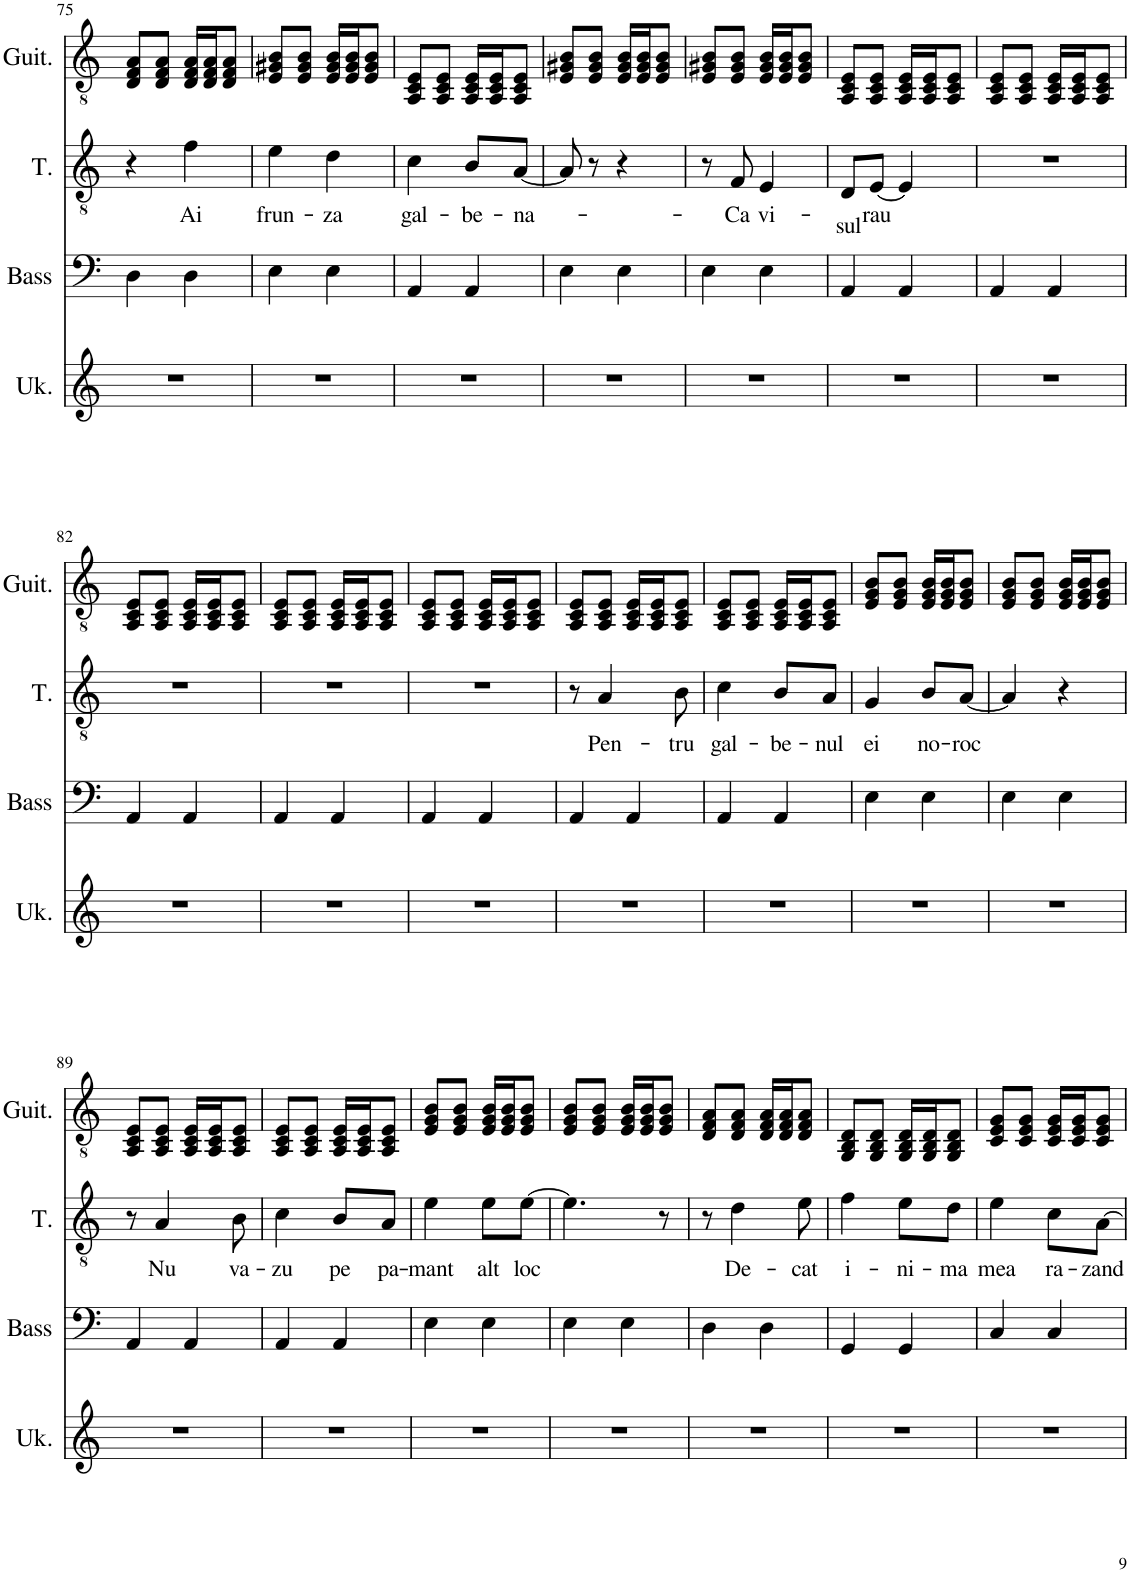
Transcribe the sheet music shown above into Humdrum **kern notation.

**kern	**kern	**kern	**text	**kern
*part4	*part3	*part2	*part2	*part1
*staff4	*staff3	*staff2	*staff2	*staff1
*I"Ukulele	*I"Acoustic Bass	*I"Tenor	*	*I"Acoustic Guitar
*I'Uk.	*I'Bass	*I'T.	*	*I'Guit.
!!LO:PB:g=z
*clefG2	*clefF4	*clefGv2	*	*clefGv2
*	*Trd7c12	*	*	*
*k[]	*k[]	*k[]	*	*k[]
*M2/4	*M2/4	*M2/4	*	*M2/4
=75	=75	=75	=75	=75
2r	4D\	4r	.	8D/ 8F/ 8A/L
.	.	.	.	8D/ 8F/ 8A/J
!	!	!	!LO:LY:b	!
.	4D\	4f\	Ai	16D/ 16F/ 16A/LL
.	.	.	.	16D/ 16F/ 16A/J
.	.	.	.	8D/ 8F/ 8A/J
=76	=76	=76	=76	=76
!	!	!	!LO:LY:b	!
2r	4E\	4e\	frun-	8E/ 8G#X/ 8B/L
.	.	.	.	8E/ 8G#/ 8B/J
!	!	!	!LO:LY:b	!
.	4E\	4d\	-za	16E/ 16G#/ 16B/LL
.	.	.	.	16E/ 16G#/ 16B/J
.	.	.	.	8E/ 8G#/ 8B/J
=77	=77	=77	=77	=77
!	!	!	!LO:LY:b	!
2r	4AA/	4c\	gal-	8AA/ 8C/ 8E/L
.	.	.	.	8AA/ 8C/ 8E/J
!	!	!	!LO:LY:b	!
.	4AA/	8B/L	-be-	16AA/ 16C/ 16E/LL
.	.	.	.	16AA/ 16C/ 16E/J
!	!	!	!LO:LY:b	!
.	.	[8A/J	-na-	8AA/ 8C/ 8E/J
=78	=78	=78	=78	=78
2r	4E\	8A/]	.	8E/ 8G#X/ 8B/L
.	.	8r	.	8E/ 8G#/ 8B/J
.	4E\	4r	.	16E/ 16G#/ 16B/LL
.	.	.	.	16E/ 16G#/ 16B/J
.	.	.	.	8E/ 8G#/ 8B/J
=79	=79	=79	=79	=79
2r	4E\	8r	.	8E/ 8G#X/ 8B/L
!	!	!	!LO:LY:b	!
.	.	8F/	Ca	8E/ 8G#/ 8B/J
!	!	!	!LO:LY:b	!
.	4E\	4E/	vi-	16E/ 16G#/ 16B/LL
.	.	.	.	16E/ 16G#/ 16B/J
.	.	.	.	8E/ 8G#/ 8B/J
=80	=80	=80	=80	=80
!	!	!	!LO:LY:b	!
2r	4AA/	8D/L	-sul	8AA/ 8C/ 8E/L
!	!	!	!LO:LY:b	!
.	.	[8E/J	rau	8AA/ 8C/ 8E/J
.	4AA/	4E/]	.	16AA/ 16C/ 16E/LL
.	.	.	.	16AA/ 16C/ 16E/J
.	.	.	.	8AA/ 8C/ 8E/J
=81	=81	=81	=81	=81
2r	4AA/	2r	.	8AA/ 8C/ 8E/L
.	.	.	.	8AA/ 8C/ 8E/J
.	4AA/	.	.	16AA/ 16C/ 16E/LL
.	.	.	.	16AA/ 16C/ 16E/J
.	.	.	.	8AA/ 8C/ 8E/J
!!LO:LB:g=z
=82	=82	=82	=82	=82
2r	4AA/	2r	.	8AA/ 8C/ 8E/L
.	.	.	.	8AA/ 8C/ 8E/J
.	4AA/	.	.	16AA/ 16C/ 16E/LL
.	.	.	.	16AA/ 16C/ 16E/J
.	.	.	.	8AA/ 8C/ 8E/J
=83	=83	=83	=83	=83
2r	4AA/	2r	.	8AA/ 8C/ 8E/L
.	.	.	.	8AA/ 8C/ 8E/J
.	4AA/	.	.	16AA/ 16C/ 16E/LL
.	.	.	.	16AA/ 16C/ 16E/J
.	.	.	.	8AA/ 8C/ 8E/J
=84	=84	=84	=84	=84
2r	4AA/	2r	.	8AA/ 8C/ 8E/L
.	.	.	.	8AA/ 8C/ 8E/J
.	4AA/	.	.	16AA/ 16C/ 16E/LL
.	.	.	.	16AA/ 16C/ 16E/J
.	.	.	.	8AA/ 8C/ 8E/J
=85	=85	=85	=85	=85
2r	4AA/	8r	.	8AA/ 8C/ 8E/L
!	!	!	!LO:LY:b	!
.	.	4A/	Pen-	8AA/ 8C/ 8E/J
.	4AA/	.	.	16AA/ 16C/ 16E/LL
.	.	.	.	16AA/ 16C/ 16E/J
!	!	!	!LO:LY:b	!
.	.	8B\	-tru	8AA/ 8C/ 8E/J
=86	=86	=86	=86	=86
!	!	!	!LO:LY:b	!
2r	4AA/	4c\	gal-	8AA/ 8C/ 8E/L
.	.	.	.	8AA/ 8C/ 8E/J
!	!	!	!LO:LY:b	!
.	4AA/	8B/L	-be-	16AA/ 16C/ 16E/LL
.	.	.	.	16AA/ 16C/ 16E/J
!	!	!	!LO:LY:b	!
.	.	8A/J	-nul	8AA/ 8C/ 8E/J
=87	=87	=87	=87	=87
!	!	!	!LO:LY:b	!
2r	4E\	4G/	ei	8E/ 8G/ 8B/L
.	.	.	.	8E/ 8G/ 8B/J
!	!	!	!LO:LY:b	!
.	4E\	8B/L	no-	16E/ 16G/ 16B/LL
.	.	.	.	16E/ 16G/ 16B/J
!	!	!	!LO:LY:b	!
.	.	[8A/J	-roc	8E/ 8G/ 8B/J
=88	=88	=88	=88	=88
2r	4E\	4A/]	.	8E/ 8G/ 8B/L
.	.	.	.	8E/ 8G/ 8B/J
.	4E\	4r	.	16E/ 16G/ 16B/LL
.	.	.	.	16E/ 16G/ 16B/J
.	.	.	.	8E/ 8G/ 8B/J
!!LO:LB:g=z
=89	=89	=89	=89	=89
2r	4AA/	8r	.	8AA/ 8C/ 8E/L
!	!	!	!LO:LY:b	!
.	.	4A/	Nu	8AA/ 8C/ 8E/J
.	4AA/	.	.	16AA/ 16C/ 16E/LL
.	.	.	.	16AA/ 16C/ 16E/J
!	!	!	!LO:LY:b	!
.	.	8B\	va-	8AA/ 8C/ 8E/J
=90	=90	=90	=90	=90
!	!	!	!LO:LY:b	!
2r	4AA/	4c\	-zu	8AA/ 8C/ 8E/L
.	.	.	.	8AA/ 8C/ 8E/J
!	!	!	!LO:LY:b	!
.	4AA/	8B/L	pe	16AA/ 16C/ 16E/LL
.	.	.	.	16AA/ 16C/ 16E/J
!	!	!	!LO:LY:b	!
.	.	8A/J	pa-	8AA/ 8C/ 8E/J
=91	=91	=91	=91	=91
!	!	!	!LO:LY:b	!
2r	4E\	4e\	-mant	8E/ 8G/ 8B/L
.	.	.	.	8E/ 8G/ 8B/J
!	!	!	!LO:LY:b	!
.	4E\	8e\L	alt	16E/ 16G/ 16B/LL
.	.	.	.	16E/ 16G/ 16B/J
!	!	!	!LO:LY:b	!
.	.	[8e\J	loc	8E/ 8G/ 8B/J
=92	=92	=92	=92	=92
2r	4E\	4.e\]	.	8E/ 8G/ 8B/L
.	.	.	.	8E/ 8G/ 8B/J
.	4E\	.	.	16E/ 16G/ 16B/LL
.	.	.	.	16E/ 16G/ 16B/J
.	.	8r	.	8E/ 8G/ 8B/J
=93	=93	=93	=93	=93
2r	4D\	8r	.	8D/ 8F/ 8A/L
!	!	!	!LO:LY:b	!
.	.	4d\	De-	8D/ 8F/ 8A/J
.	4D\	.	.	16D/ 16F/ 16A/LL
.	.	.	.	16D/ 16F/ 16A/J
!	!	!	!LO:LY:b	!
.	.	8e\	-cat	8D/ 8F/ 8A/J
=94	=94	=94	=94	=94
!	!	!	!LO:LY:b	!
2r	4GG/	4f\	i-	8GG/ 8BB/ 8D/L
.	.	.	.	8GG/ 8BB/ 8D/J
!	!	!	!LO:LY:b	!
.	4GG/	8e\L	-ni-	16GG/ 16BB/ 16D/LL
.	.	.	.	16GG/ 16BB/ 16D/J
!	!	!	!LO:LY:b	!
.	.	8d\J	-ma	8GG/ 8BB/ 8D/J
=95	=95	=95	=95	=95
!	!	!	!LO:LY:b	!
2r	4C/	4e\	mea	8C/ 8E/ 8G/L
.	.	.	.	8C/ 8E/ 8G/J
!	!	!	!LO:LY:b	!
.	4C/	8c\L	ra-	16C/ 16E/ 16G/LL
.	.	.	.	16C/ 16E/ 16G/J
!	!	!	!LO:LY:b	!
.	.	[8A\J	-zand	8C/ 8E/ 8G/J
=	=	=	=	=
*-	*-	*-	*-	*-
